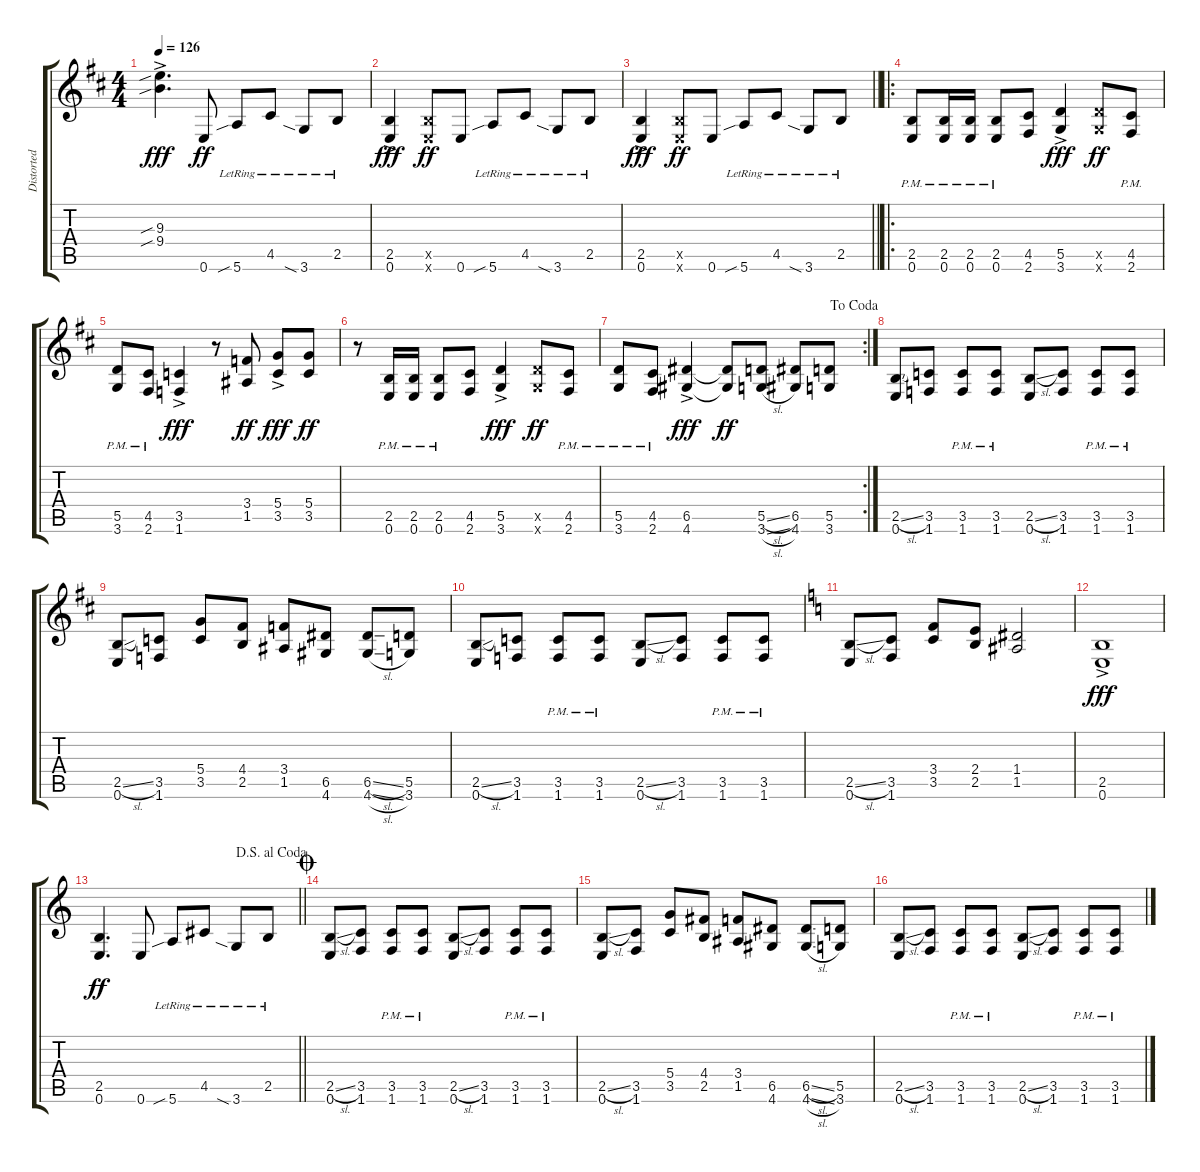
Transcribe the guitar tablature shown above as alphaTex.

\track ("Distorted Guitar - Rhythm" "Distorted ") {instrument distortionguitar}
\staff {score tabs}
\tuning (E4 B3 G3 D3 A2 E2) {hide}
\ts (4 4)
\tempo 126
\clef g2
\ks d
(9.3{sib ac} 9.4{sib ac}).4{d dy fff} 0.6.8{dy ff} 5.6{sib lr}.8 4.5{lr}.8 3.6{sia lr}.8 2.5{lr}.8 |
(2.5{ac} 0.6{ac}).4{dy fff} (2.5{x} 0.6{x}).8{dy ff} 0.6.8 5.6{sib lr}.8 4.5{lr}.8 3.6{sia lr}.8 2.5{lr}.8 |
\barLineRight lightlight
(2.5{ac} 0.6{ac}).4{dy fff} (2.5{x} 0.6{x}).8{dy ff} 0.6.8 5.6{sib lr}.8 4.5{lr}.8 3.6{sia lr}.8 2.5{lr}.8 |
\ro
(2.5{pm} 0.6{pm}).8 (2.5{pm} 0.6{pm}).16 (2.5{pm} 0.6{pm}).16 (2.5{pm} 0.6{pm}).8 (4.5 2.6).8 (5.5{ac} 3.6{ac}).4{dy fff} (5.5{x} 3.6{x}).8{dy ff} (4.5{pm} 2.6{pm}).8 |
(5.5{pm} 3.6{pm}).8 (4.5{pm} 2.6{pm}).8 (3.5{ac} 1.6{ac}).4{dy fff} r.8 (3.4 1.5).8{dy ff} (5.4{ac} 3.5{ac}).8{dy fff} (5.4 3.5).8{dy ff} |
r.8 (2.5{pm} 0.6{pm}).16 (2.5{pm} 0.6{pm}).16 (2.5{pm} 0.6{pm}).8 (4.5 2.6).8 (5.5{ac} 3.6{ac}).4{dy fff} (5.5{x} 3.6{x}).8{dy ff} (4.5{pm} 2.6{pm}).8 |
\rc 2
\jump dacoda
(5.5{pm} 3.6{pm}).8 (4.5{pm} 2.6{pm}).8 (6.5{ac} 4.6{ac}).4{dy fff} (6.5{t} 4.6{t}).8{dy ff} (5.5{sl} 3.6{sl}).8 (6.5 4.6).8 (5.5 3.6).8 |
(2.5{sl} 0.6).8 (3.5 1.6).8 (3.5{pm} 1.6{pm}).8 (3.5{pm} 1.6{pm}).8 (2.5{sl} 0.6).8 (3.5 1.6).8 (3.5{pm} 1.6{pm}).8 (3.5{pm} 1.6{pm}).8 |
(2.5{sl} 0.6).8 (3.5 1.6).8 (5.4 3.5).8 (4.4 2.5).8 (3.4 1.5).8 (6.5 4.6).8 (6.5{sl} 4.6{sl}).8 (5.5 3.6).8 |
(2.5{sl} 0.6).8 (3.5 1.6).8 (3.5{pm} 1.6{pm}).8 (3.5{pm} 1.6{pm}).8 (2.5{sl} 0.6).8 (3.5 1.6).8 (3.5{pm} 1.6{pm}).8 (3.5{pm} 1.6{pm}).8 |
\ks c
(2.5{sl} 0.6).8 (3.5 1.6).8 (3.4 3.5).8 (2.4 2.5).8 (1.4 1.5).2 |
(2.5{ac} 0.6{ac}).1{dy fff} |
\jump dalsegnoalcoda
\barLineRight lightlight
(2.5 0.6).4{d dy ff} 0.6.8 5.6{sib lr}.8 4.5{lr}.8 3.6{sia lr}.8 2.5{lr}.8 |
\jump coda
(2.5{sl} 0.6).8 (3.5 1.6).8 (3.5{pm} 1.6{pm}).8 (3.5{pm} 1.6{pm}).8 (2.5{sl} 0.6).8 (3.5 1.6).8 (3.5{pm} 1.6{pm}).8 (3.5{pm} 1.6{pm}).8 |
(2.5{sl} 0.6).8 (3.5 1.6).8 (5.4 3.5).8 (4.4 2.5).8 (3.4 1.5).8 (6.5 4.6).8 (6.5{sl} 4.6{sl}).8 (5.5 3.6).8 |
(2.5{sl} 0.6).8 (3.5 1.6).8 (3.5{pm} 1.6{pm}).8 (3.5{pm} 1.6{pm}).8 (2.5{sl} 0.6).8 (3.5 1.6).8 (3.5{pm} 1.6{pm}).8 (3.5{pm} 1.6{pm}).8
